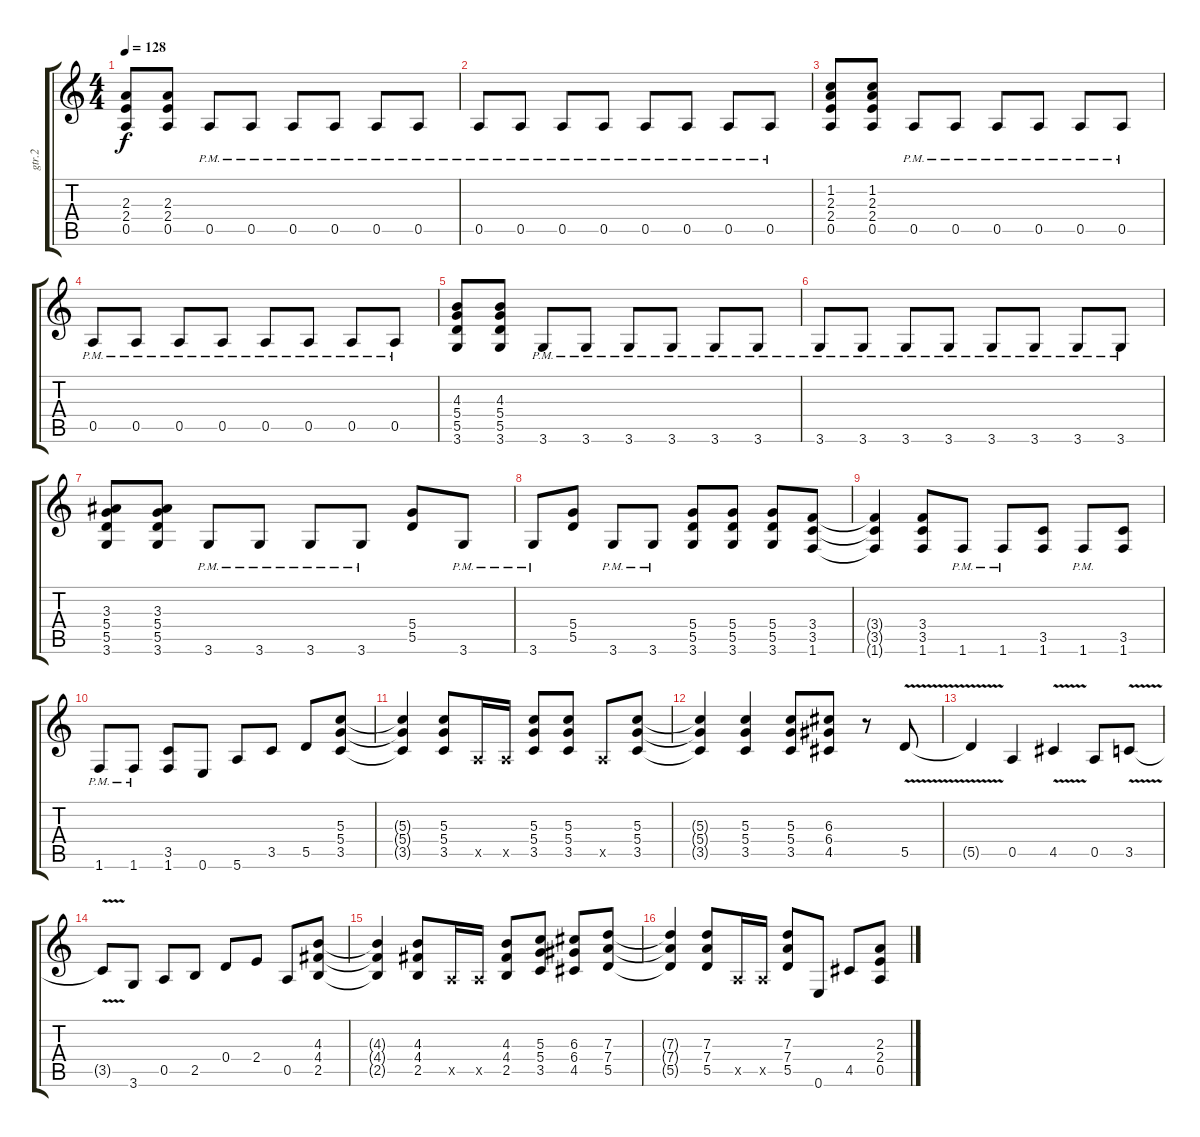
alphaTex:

\track ("gtr.2" "gtr.2") {instrument overdrivenguitar}
\staff {score tabs}
\tuning (E4 B3 G3 D3 A2 E2) {hide}
\ts (4 4)
\tempo 128
\clef g2
\ks c
(2.3 2.4 0.5).8{dy f} (2.3 2.4 0.5).8 0.5{pm}.8 0.5{pm}.8 0.5{pm}.8 0.5{pm}.8 0.5{pm}.8 0.5{pm}.8 |
0.5{pm}.8 0.5{pm}.8 0.5{pm}.8 0.5{pm}.8 0.5{pm}.8 0.5{pm}.8 0.5{pm}.8 0.5{pm}.8 |
(1.2 2.3 2.4 0.5).8 (1.2 2.3 2.4 0.5).8 0.5{pm}.8 0.5{pm}.8 0.5{pm}.8 0.5{pm}.8 0.5{pm}.8 0.5{pm}.8 |
0.5{pm}.8 0.5{pm}.8 0.5{pm}.8 0.5{pm}.8 0.5{pm}.8 0.5{pm}.8 0.5{pm}.8 0.5{pm}.8 |
(4.3 5.4 5.5 3.6).8 (4.3 5.4 5.5 3.6).8 3.6{pm}.8 3.6{pm}.8 3.6{pm}.8 3.6{pm}.8 3.6{pm}.8 3.6{pm}.8 |
3.6{pm}.8 3.6{pm}.8 3.6{pm}.8 3.6{pm}.8 3.6{pm}.8 3.6{pm}.8 3.6{pm}.8 3.6{pm}.8 |
(3.3 5.4 5.5 3.6).8 (3.3 5.4 5.5 3.6).8 3.6{pm}.8 3.6{pm}.8 3.6{pm}.8 3.6{pm}.8 (5.4 5.5).8 3.6{pm}.8 |
3.6{pm}.8 (5.4 5.5).8 3.6{pm}.8 3.6{pm}.8 (5.4 5.5 3.6).8 (5.4 5.5 3.6).8 (5.4 5.5 3.6).8 (3.4 3.5 1.6).8 |
(3.4{t} 3.5{t} 1.6{t}).4 (3.4 3.5 1.6).8 1.6{pm}.8 1.6{pm}.8 (3.5 1.6).8 1.6{pm}.8 (3.5 1.6).8 |
1.6{pm}.8 1.6{pm}.8 (3.5 1.6).8 0.6.8 5.6.8 3.5.8 5.5.8 (5.3 5.4 3.5).8 |
(5.3{t} 5.4{t} 3.5{t}).4 (5.3 5.4 3.5).8 0.5{x}.16 0.5{x}.16 (5.3 5.4 3.5).8 (5.3 5.4 3.5).8 0.5{x}.8 (5.3 5.4 3.5).8 |
(5.3{t} 5.4{t} 3.5{t}).4 (5.3 5.4 3.5).4 (5.3 5.4 3.5).8 (6.3 6.4 4.5).8 r.8 5.5{v}.8 |
5.5{t}.4 0.5.4 4.5{v}.4 0.5.8 3.5{v}.8 |
3.5{t}.8 3.6.8 0.5.8 2.5.8 0.4.8 2.4.8 0.5.8 (4.3 4.4 2.5).8 |
(4.3{t} 4.4{t} 2.5{t}).4 (4.3 4.4 2.5).8 0.5{x}.16 0.5{x}.16 (4.3 4.4 2.5).8 (5.3 5.4 3.5).8 (6.3 6.4 4.5).8 (7.3 7.4 5.5).8 |
(7.3{t} 7.4{t} 5.5{t}).4 (7.3 7.4 5.5).8 0.5{x}.16 0.5{x}.16 (7.3 7.4 5.5).8 0.6.8 4.5.8 (2.3 2.4 0.5).8
